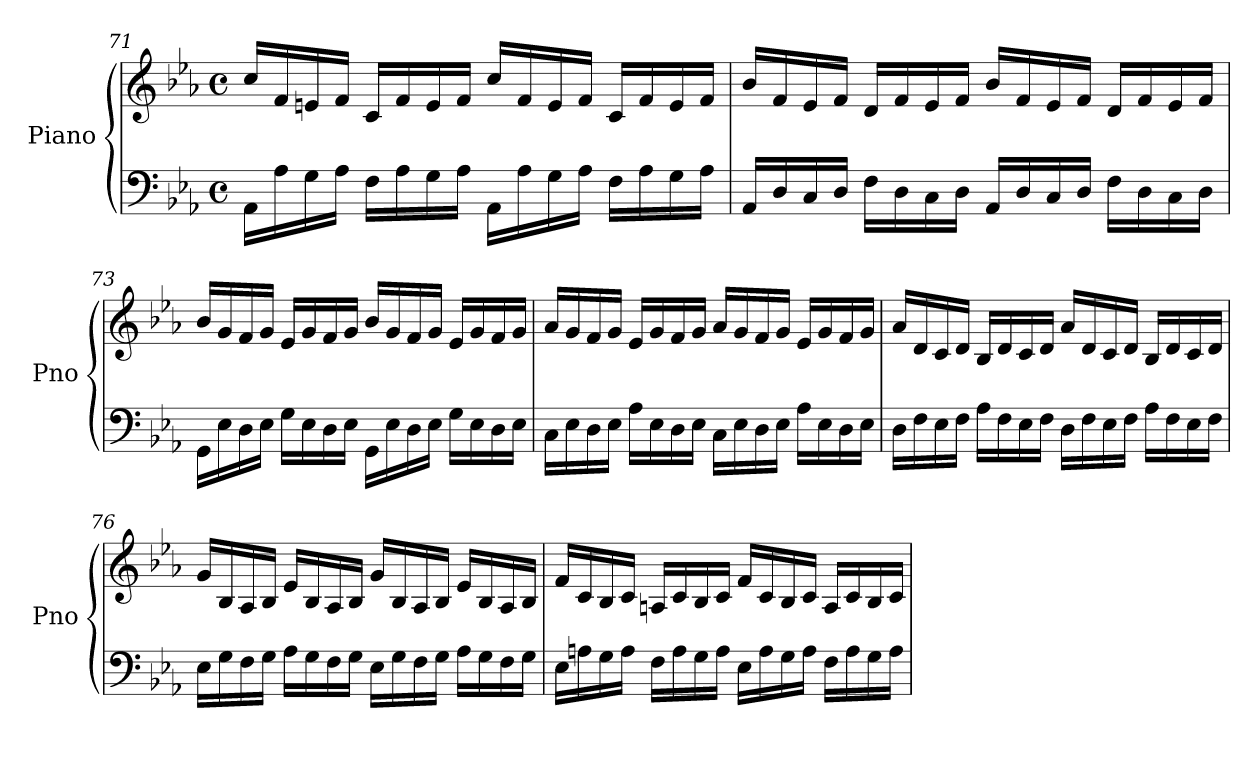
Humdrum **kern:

**kern	**kern
*part1	*part1
*staff2	*staff1
*I"Piano	*
*I'Pno	*
*clefF4	*clefG2
*k[b-e-a-]	*k[b-e-a-]
*E-:	*E-:
*M4/4	*M4/4
*met(c)	*met(c)
=71	=71
16AA-\LL	16cc/LL
16A-\	16f/
16G\	16en/
16A-\JJ	16f/JJ
16F\LL	16c/LL
16A-\	16f/
16G\	16e/
16A-\JJ	16f/JJ
16AA-\LL	16cc/LL
16A-\	16f/
16G\	16e/
16A-\JJ	16f/JJ
16F\LL	16c/LL
16A-\	16f/
16G\	16e/
16A-\JJ	16f/JJ
!!LO:LB:g=z
=72	=72
16AA-/LL	16b-/LL
16D/	16f/
16C/	16e-/
16D/JJ	16f/JJ
16F\LL	16d/LL
16D\	16f/
16C\	16e-/
16D\JJ	16f/JJ
16AA-/LL	16b-/LL
16D/	16f/
16C/	16e-/
16D/JJ	16f/JJ
16F\LL	16d/LL
16D\	16f/
16C\	16e-/
16D\JJ	16f/JJ
=73	=73
16GG\LL	16b-/LL
16E-\	16g/
16D\	16f/
16E-\JJ	16g/JJ
16G\LL	16e-/LL
16E-\	16g/
16D\	16f/
16E-\JJ	16g/JJ
16GG\LL	16b-/LL
16E-\	16g/
16D\	16f/
16E-\JJ	16g/JJ
16G\LL	16e-/LL
16E-\	16g/
16D\	16f/
16E-\JJ	16g/JJ
=74	=74
16C\LL	16a-/LL
16E-\	16g/
16D\	16f/
16E-\JJ	16g/JJ
16A-\LL	16e-/LL
16E-\	16g/
16D\	16f/
16E-\JJ	16g/JJ
16C\LL	16a-/LL
16E-\	16g/
16D\	16f/
16E-\JJ	16g/JJ
16A-\LL	16e-/LL
16E-\	16g/
16D\	16f/
16E-\JJ	16g/JJ
!!LO:LB:g=z
=75	=75
16D\LL	16a-/LL
16F\	16d/
16E-\	16c/
16F\JJ	16d/JJ
16A-\LL	16B-/LL
16F\	16d/
16E-\	16c/
16F\JJ	16d/JJ
16D\LL	16a-/LL
16F\	16d/
16E-\	16c/
16F\JJ	16d/JJ
16A-\LL	16B-/LL
16F\	16d/
16E-\	16c/
16F\JJ	16d/JJ
=76	=76
16E-\LL	16g/LL
16G\	16B-/
16F\	16A-/
16G\JJ	16B-/JJ
16A-\LL	16e-/LL
16G\	16B-/
16F\	16A-/
16G\JJ	16B-/JJ
16E-\LL	16g/LL
16G\	16B-/
16F\	16A-/
16G\JJ	16B-/JJ
16A-\LL	16e-/LL
16G\	16B-/
16F\	16A-/
16G\JJ	16B-/JJ
=77	=77
16E-\LL	16f/LL
16An\	16c/
16G\	16B-/
16A\JJ	16c/JJ
16F\LL	16An/LL
16A\	16c/
16G\	16B-/
16A\JJ	16c/JJ
16E-\LL	16f/LL
16A\	16c/
16G\	16B-/
16A\JJ	16c/JJ
16F\LL	16A/LL
16A\	16c/
16G\	16B-/
16A\JJ	16c/JJ
=	=
*-	*-
